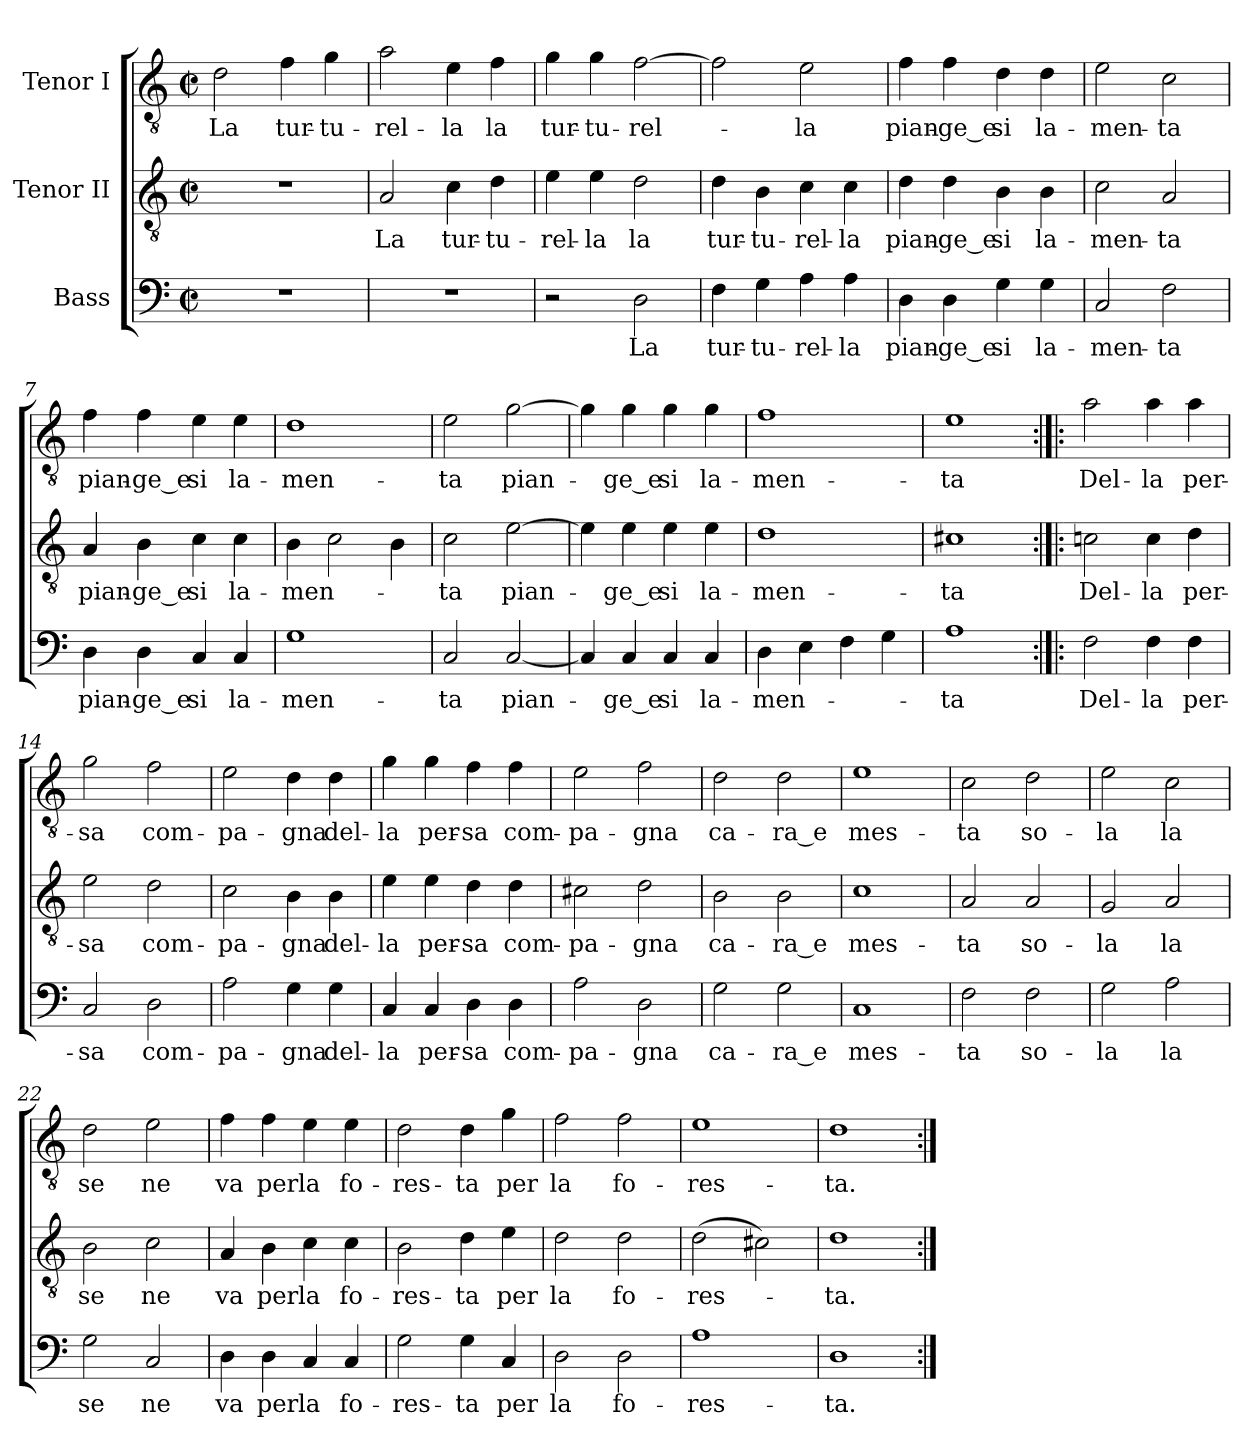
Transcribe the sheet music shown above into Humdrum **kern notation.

**kern	**text	**kern	**text	**kern	**text
*part3	*part3	*part2	*part2	*part1	*part1
*staff3	*staff3	*staff2	*staff2	*staff1	*staff1
*I"Bass	*	*I"Tenor II	*	*I"Tenor I	*
*clefF4	*	*clefGv2	*	*clefGv2	*
*k[]	*	*k[]	*	*k[]	*
*a:	*	*a:	*	*a:	*
*M2/2	*	*M2/2	*	*M2/2	*
*met(c|)	*	*met(c|)	*	*met(c|)	*
=1	=1	=1	=1	=1	=1
1r	.	1r	.	2d\	La
.	.	.	.	4f\	tur-
.	.	.	.	4g\	-tu-
=2	=2	=2	=2	=2	=2
1r	.	2A/	La	2a\	-rel-
.	.	4c\	tur-	4e\	-la
.	.	4d\	-tu-	4f\	la
=3	=3	=3	=3	=3	=3
2r	.	4e\	-rel-	4g\	tur-
.	.	4e\	-la	4g\	-tu-
2D\	La	2d\	la	[2f\	-rel-
=4	=4	=4	=4	=4	=4
4F\	tur-	4d\	tur-	2f\]	.
4G\	-tu-	4B\	-tu-	.	.
4A\	-rel-	4c\	-rel-	2e\	-la
4A\	-la	4c\	-la	.	.
=5	=5	=5	=5	=5	=5
4D\	pian-	4d\	pian-	4f\	pian-
4D\	-ge_e	4d\	-ge_e	4f\	-ge_e
4G\	si	4B\	si	4d\	si
4G\	la-	4B\	la-	4d\	la-
!!LO:LB:g=z
=6	=6	=6	=6	=6	=6
2C/	-men-	2c\	-men-	2e\	-men-
2F\	-ta	2A/	-ta	2c\	-ta
=7	=7	=7	=7	=7	=7
4D\	pian-	4A/	pian-	4f\	pian-
4D\	-ge_e	4B\	-ge_e	4f\	-ge_e
4C/	si	4c\	si	4e\	si
4C/	la-	4c\	la-	4e\	la-
=8	=8	=8	=8	=8	=8
1G	-men-	4B\	-men-	1d	-men-
.	.	2c\	.	.	.
.	.	4B\	.	.	.
=9	=9	=9	=9	=9	=9
2C/	-ta	2c\	-ta	2e\	-ta
[2C/	pian-	[2e\	pian-	[2g\	pian-
=10	=10	=10	=10	=10	=10
4C/]	.	4e\]	.	4g\]	.
4C/	-ge_e	4e\	-ge_e	4g\	-ge_e
4C/	si	4e\	si	4g\	si
4C/	la-	4e\	la-	4g\	la-
!!LO:LB:g=z
=11	=11	=11	=11	=11	=11
4D\	-men-	1d	-men-	1f	-men-
4E\	.	.	.	.	.
4F\	.	.	.	.	.
4G\	.	.	.	.	.
=12	=12	=12	=12	=12	=12
1A	-ta	1c#X	-ta	1e	-ta
=13:|!|:	=13:|!|:	=13:|!|:	=13:|!|:	=13:|!|:	=13:|!|:
2F\	Del-	2cn\	Del-	2a\	Del-
4F\	-la	4c\	-la	4a\	-la
4F\	per-	4d\	per-	4a\	per-
=14	=14	=14	=14	=14	=14
2C/	-sa	2e\	-sa	2g\	-sa
2D\	com-	2d\	com-	2f\	com-
=15	=15	=15	=15	=15	=15
2A\	-pa-	2c\	-pa-	2e\	-pa-
4G\	-gna	4B\	-gna	4d\	-gna
4G\	del-	4B\	del-	4d\	del-
!!LO:PB:g=z
=16	=16	=16	=16	=16	=16
4C/	-la	4e\	-la	4g\	-la
4C/	per-	4e\	per-	4g\	per-
4D\	-sa	4d\	-sa	4f\	-sa
4D\	com-	4d\	com-	4f\	com-
=17	=17	=17	=17	=17	=17
2A\	-pa-	2c#X\	-pa-	2e\	-pa-
2D\	-gna	2d\	-gna	2f\	-gna
=18	=18	=18	=18	=18	=18
2G\	ca-	2B\	ca-	2d\	ca-
2G\	-ra_e	2B\	-ra_e	2d\	-ra_e
=19	=19	=19	=19	=19	=19
1C	mes-	1c	mes-	1e	mes-
=20	=20	=20	=20	=20	=20
2F\	ta	2A/	ta	2c\	-ta
2F\	so-	2A/	so-	2d\	so-
=21	=21	=21	=21	=21	=21
2G\	-la	2G/	-la	2e\	-la
2A\	la	2A/	la	2c\	la
!!LO:LB:g=z
=22	=22	=22	=22	=22	=22
2G\	se	2B\	se	2d\	se
2C/	ne	2c\	ne	2e\	ne
=23	=23	=23	=23	=23	=23
4D\	va	4A/	va	4f\	va
4D\	per	4B\	per	4f\	per
4C/	la	4c\	la	4e\	la
4C/	fo-	4c\	fo-	4e\	fo-
=24	=24	=24	=24	=24	=24
2G\	-res-	2B\	-res-	2d\	-res-
4G\	-ta	4d\	-ta	4d\	-ta
4C/	per	4e\	per	4g\	per
=25	=25	=25	=25	=25	=25
2D\	la	2d\	la	2f\	la
2D\	fo-	2d\	fo-	2f\	fo-
=26	=26	=26	=26	=26	=26
1A	-res-	(2d\	-res-	1e	-res-
.	.	2c#X\)	.	.	.
=27	=27	=27	=27	=27	=27
1D	-ta.	1d	-ta.	1d	-ta.
=:|!	=:|!	=:|!	=:|!	=:|!	=:|!
*-	*-	*-	*-	*-	*-
